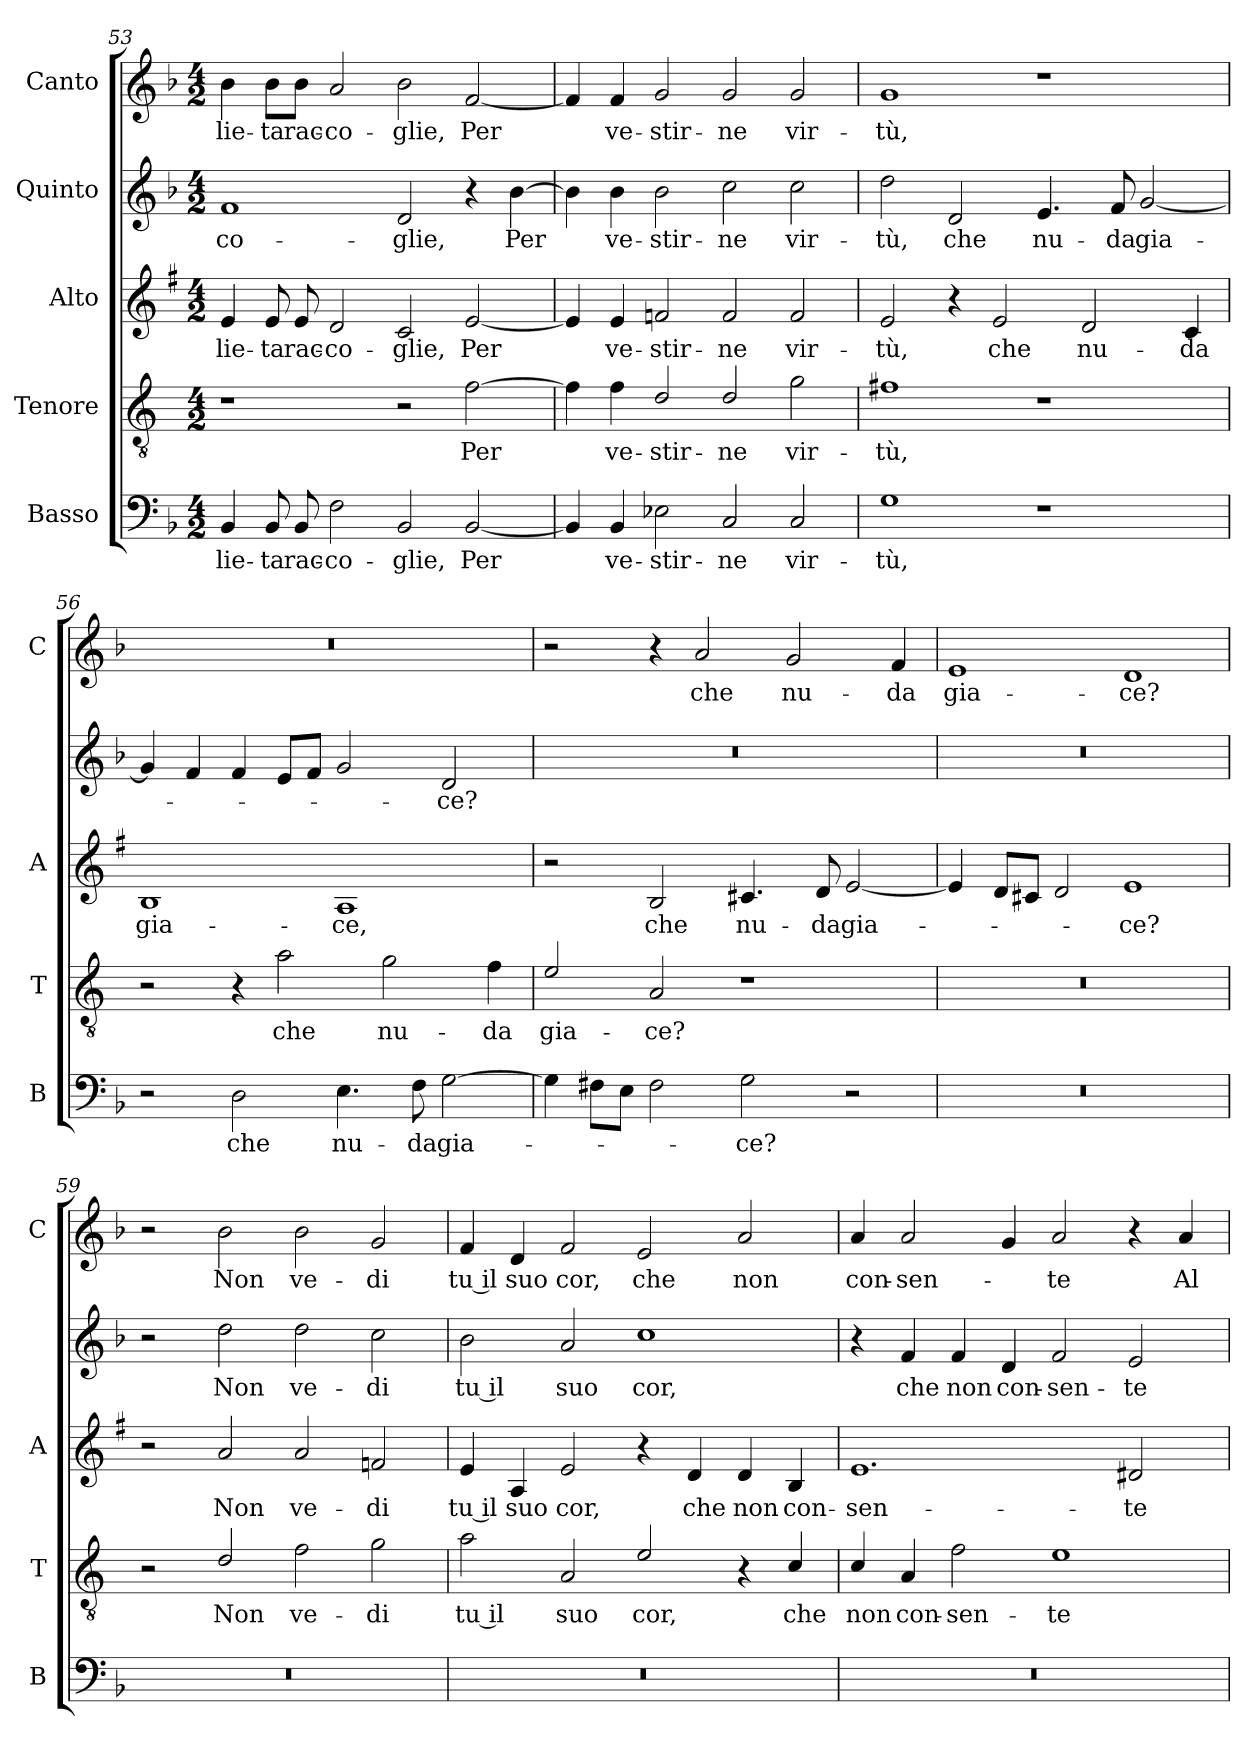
**kern	**text	**kern	**text	**kern	**text	**kern	**text	**kern	**text
*part5	*part5	*part4	*part4	*part3	*part3	*part2	*part2	*part1	*part1
*staff5	*staff5	*staff4	*staff4	*staff3	*staff3	*staff2	*staff2	*staff1	*staff1
*I"Basso	*	*I"Tenore	*	*I"Alto	*	*I"Quinto	*	*I"Canto	*
*I'B	*	*I'T	*	*I'A	*	*	*	*I'C	*
*clefF4	*	*clefGv2	*	*clefG2	*	*clefG2	*	*clefG2	*
*	*	*ITrd4c7	*	*ITrd1c2	*	*	*	*	*
*k[b-]	*	*k[b-]	*	*k[b-]	*	*k[b-]	*	*k[b-]	*
*F:	*	*F:	*	*F:	*	*F:	*	*F:	*
*M4/2	*	*M4/2	*	*M4/2	*	*M4/2	*	*M4/2	*
=53	=53	=53	=53	=53	=53	=53	=53	=53	=53
!	!LO:LY:b	!	!	!	!LO:LY:b	!	!LO:LY:b	!	!LO:LY:b
4BB-/	lie-	1r	.	4d/	lie-	1f	-co-	4b-\	lie-
!	!LO:LY:b	!	!	!	!LO:LY:b	!	!	!	!LO:LY:b
8BB-/	-ta	.	.	8d/	-ta	.	.	8b-\L	-ta
!	!LO:LY:b	!	!	!	!LO:LY:b	!	!	!	!LO:LY:b
8BB-/	rac-	.	.	8d/	rac-	.	.	8b-\J	rac-
!	!LO:LY:b	!	!	!	!LO:LY:b	!	!	!	!LO:LY:b
2F\	-co-	.	.	2c/	-co-	.	.	2a/	-co-
!	!LO:LY:b	!	!	!	!LO:LY:b	!	!LO:LY:b	!	!LO:LY:b
2BB-/	-glie,	2r	.	2B-/	-glie,	2d/	-glie,	2b-\	-glie,
!	!LO:LY:b	!	!LO:LY:b	!	!LO:LY:b	!	!	!	!LO:LY:b
[2BB-/	Per	[2B-\	Per	[2d/	Per	4r	.	[2f/	Per
!	!	!	!	!	!	!	!LO:LY:b	!	!
.	.	.	.	.	.	[4b-\	Per	.	.
!!LO:LB:g=z
=54	=54	=54	=54	=54	=54	=54	=54	=54	=54
4BB-/]	.	4B-\]	.	4d/]	.	4b-\]	.	4f/]	.
!	!LO:LY:b	!	!LO:LY:b	!	!LO:LY:b	!	!LO:LY:b	!	!LO:LY:b
4BB-/	ve-	4B-\	ve-	4d/	ve-	4b-\	ve-	4f/	ve-
!	!LO:LY:b	!	!LO:LY:b	!	!LO:LY:b	!	!LO:LY:b	!	!LO:LY:b
2E-X\	-stir-	2G/	-stir-	2e-X/	-stir-	2b-\	-stir-	2g/	-stir-
!	!LO:LY:b	!	!LO:LY:b	!	!LO:LY:b	!	!LO:LY:b	!	!LO:LY:b
2C/	-ne	2G/	-ne	2e-/	-ne	2cc\	-ne	2g/	-ne
!	!LO:LY:b	!	!LO:LY:b	!	!LO:LY:b	!	!LO:LY:b	!	!LO:LY:b
2C/	vir-	2c\	vir-	2e-/	vir-	2cc\	vir-	2g/	vir-
=55	=55	=55	=55	=55	=55	=55	=55	=55	=55
!	!LO:LY:b	!	!LO:LY:b	!	!LO:LY:b	!	!LO:LY:b	!	!LO:LY:b
1G	-tù,	1Bn	-tù,	2d/	-tù,	2dd\	-tù,	1g	-tù,
!	!	!	!	!	!	!	!LO:LY:b	!	!
.	.	.	.	4r	.	2d/	che	.	.
!	!	!	!	!	!LO:LY:b	!	!	!	!
.	.	.	.	2d/	che	.	.	.	.
!	!	!	!	!	!	!	!LO:LY:b	!	!
1r	.	1r	.	.	.	4.e/	nu-	1r	.
!	!	!	!	!	!LO:LY:b	!	!	!	!
.	.	.	.	2c/	nu-	.	.	.	.
!	!	!	!	!	!	!	!LO:LY:b	!	!
.	.	.	.	.	.	8f/	-da	.	.
!	!	!	!	!	!	!	!LO:LY:b	!	!
.	.	.	.	.	.	[2g/	gia-	.	.
!	!	!	!	!	!LO:LY:b	!	!	!	!
.	.	.	.	4B-/	-da	.	.	.	.
=56	=56	=56	=56	=56	=56	=56	=56	=56	=56
!	!	!	!	!	!LO:LY:b	!	!	!	!
2r	.	2r	.	1A	gia-	4g/]	.	0r	.
.	.	.	.	.	.	4f/	.	.	.
!	!LO:LY:b	!	!	!	!	!	!	!	!
2D\	che	4r	.	.	.	4f/	.	.	.
!	!	!	!LO:LY:b	!	!	!	!	!	!
.	.	2d\	che	.	.	8e/L	.	.	.
.	.	.	.	.	.	8f/J	.	.	.
!	!LO:LY:b	!	!	!	!LO:LY:b	!	!	!	!
4.E\	nu-	.	.	1G	-ce,	2g/	.	.	.
!	!	!	!LO:LY:b	!	!	!	!	!	!
.	.	2c\	nu-	.	.	.	.	.	.
!	!LO:LY:b	!	!	!	!	!	!	!	!
8F\	-da	.	.	.	.	.	.	.	.
!	!LO:LY:b	!	!	!	!	!	!LO:LY:b	!	!
[2G\	gia-	.	.	.	.	2d/	-ce?	.	.
!	!	!	!LO:LY:b	!	!	!	!	!	!
.	.	4B-\	-da	.	.	.	.	.	.
=57	=57	=57	=57	=57	=57	=57	=57	=57	=57
!	!	!	!LO:LY:b	!	!	!	!	!	!
4G\]	.	2A/	gia-	2r	.	0r	.	2r	.
8F#X\L	.	.	.	.	.	.	.	.	.
8E\J	.	.	.	.	.	.	.	.	.
!	!	!	!LO:LY:b	!	!LO:LY:b	!	!	!	!
2F#\	.	2D/	-ce?	2A/	che	.	.	4r	.
!	!	!	!	!	!	!	!	!	!LO:LY:b
.	.	.	.	.	.	.	.	2a/	che
!	!LO:LY:b	!	!	!	!LO:LY:b	!	!	!	!
2G\	-ce?	1r	.	4.Bn/	nu-	.	.	.	.
!	!	!	!	!	!	!	!	!	!LO:LY:b
.	.	.	.	.	.	.	.	2g/	nu-
!	!	!	!	!	!LO:LY:b	!	!	!	!
.	.	.	.	8c/	-da	.	.	.	.
!	!	!	!	!	!LO:LY:b	!	!	!	!
2r	.	.	.	[2d/	gia-	.	.	.	.
!	!	!	!	!	!	!	!	!	!LO:LY:b
.	.	.	.	.	.	.	.	4f/	-da
!!LO:PB:g=z
=58	=58	=58	=58	=58	=58	=58	=58	=58	=58
!	!	!	!	!	!	!	!	!	!LO:LY:b
0r	.	0r	.	4d/]	.	0r	.	1e	gia-
.	.	.	.	8c/L	.	.	.	.	.
.	.	.	.	8Bn/J	.	.	.	.	.
.	.	.	.	2c/	.	.	.	.	.
!	!	!	!	!	!LO:LY:b	!	!	!	!LO:LY:b
.	.	.	.	1d	-ce?	.	.	1d	-ce?
=59	=59	=59	=59	=59	=59	=59	=59	=59	=59
0r	.	2r	.	2r	.	2r	.	2r	.
!	!	!	!LO:LY:b	!	!LO:LY:b	!	!LO:LY:b	!	!LO:LY:b
.	.	2G/	Non	2g/	Non	2dd\	Non	2b-\	Non
!	!	!	!LO:LY:b	!	!LO:LY:b	!	!LO:LY:b	!	!LO:LY:b
.	.	2B-\	ve-	2g/	ve-	2dd\	ve-	2b-\	ve-
!	!	!	!LO:LY:b	!	!LO:LY:b	!	!LO:LY:b	!	!LO:LY:b
.	.	2c\	-di	2e-X/	-di	2cc\	-di	2g/	-di
=60	=60	=60	=60	=60	=60	=60	=60	=60	=60
!	!	!	!LO:LY:b	!	!LO:LY:b	!	!LO:LY:b	!	!LO:LY:b
0r	.	2d\	tu il	4d/	tu il	2b-\	tu il	4f/	tu il
!	!	!	!	!	!LO:LY:b	!	!	!	!LO:LY:b
.	.	.	.	4G/	suo	.	.	4d/	suo
!	!	!	!LO:LY:b	!	!LO:LY:b	!	!LO:LY:b	!	!LO:LY:b
.	.	2D/	suo	2d/	cor,	2a/	suo	2f/	cor,
!	!	!	!LO:LY:b	!	!	!	!LO:LY:b	!	!LO:LY:b
.	.	2A/	cor,	4r	.	1cc	cor,	2e/	che
!	!	!	!	!	!LO:LY:b	!	!	!	!
.	.	.	.	4c/	che	.	.	.	.
!	!	!	!	!	!LO:LY:b	!	!	!	!LO:LY:b
.	.	4r	.	4c/	non	.	.	2a/	non
!	!	!	!LO:LY:b	!	!LO:LY:b	!	!	!	!
.	.	4F/	che	4A/	con-	.	.	.	.
=61	=61	=61	=61	=61	=61	=61	=61	=61	=61
!	!	!	!LO:LY:b	!	!LO:LY:b	!	!	!	!LO:LY:b
0r	.	4F/	non	1.d	-sen-	4r	.	4a/	con-
!	!	!	!LO:LY:b	!	!	!	!LO:LY:b	!	!LO:LY:b
.	.	4D/	con-	.	.	4f/	che	2a/	-sen-
!	!	!	!LO:LY:b	!	!	!	!LO:LY:b	!	!
.	.	2B-\	-sen-	.	.	4f/	non	.	.
!	!	!	!	!	!	!	!LO:LY:b	!	!
.	.	.	.	.	.	4d/	con-	4g/	.
!	!	!	!LO:LY:b	!	!	!	!LO:LY:b	!	!LO:LY:b
.	.	1A	-te	.	.	2f/	-sen-	2a/	-te
!	!	!	!	!	!LO:LY:b	!	!LO:LY:b	!	!
.	.	.	.	2c#X/	-te	2e/	-te	4r	.
!	!	!	!	!	!	!	!	!	!LO:LY:b
.	.	.	.	.	.	.	.	4a/	Al
=	=	=	=	=	=	=	=	=	=
*-	*-	*-	*-	*-	*-	*-	*-	*-	*-
